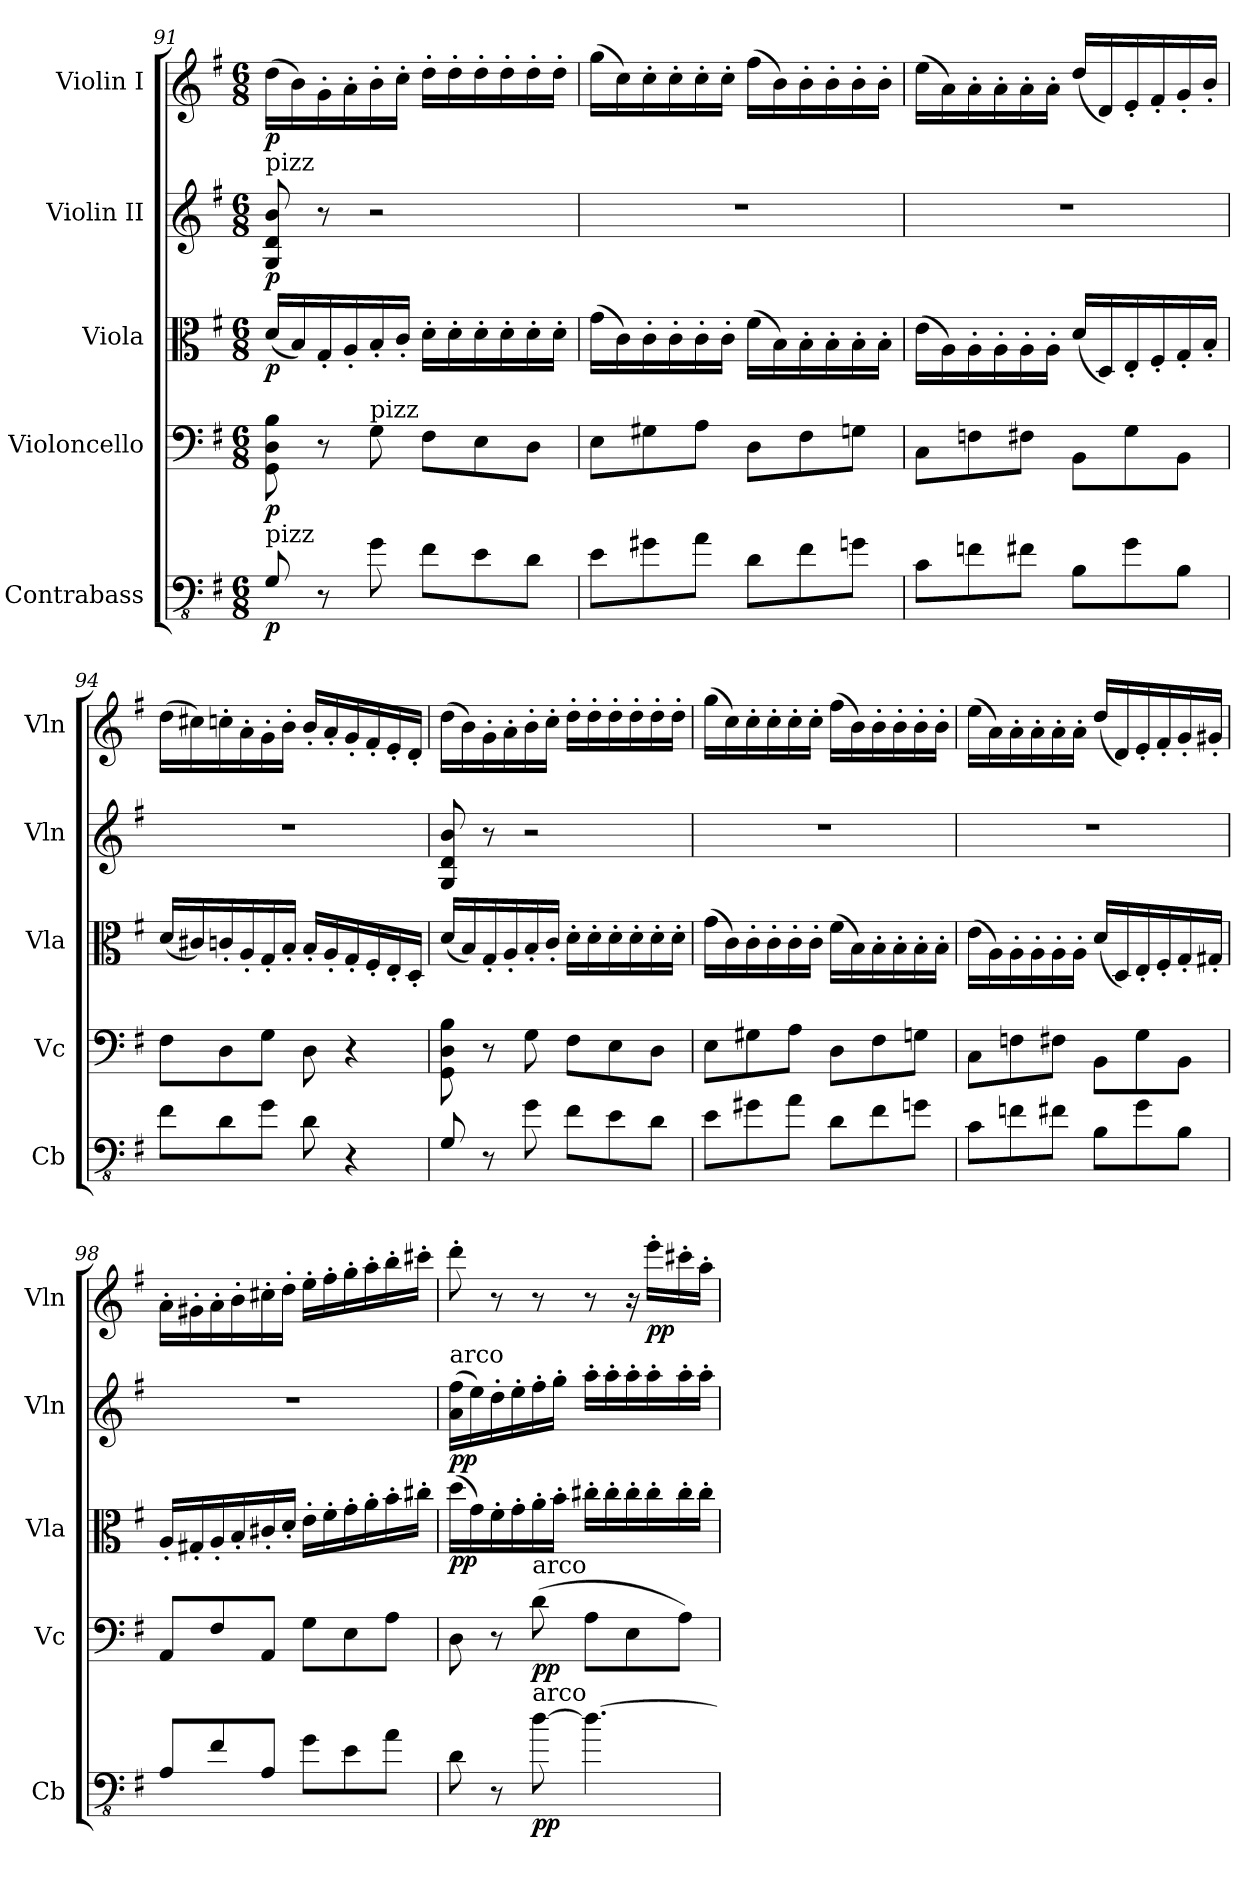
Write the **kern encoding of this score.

**kern	**dynam	**kern	**dynam	**kern	**dynam	**kern	**dynam	**kern	**dynam
*part5	*part5	*part4	*part4	*part3	*part3	*part2	*part2	*part1	*part1
*staff5	*staff5	*staff4	*staff4	*staff3	*staff3	*staff2	*staff2	*staff1	*staff1
*I"Contrabass	*	*I"Violoncello	*	*I"Viola	*	*I"Violin II	*	*I"Violin I	*
*I'Cb	*	*I'Vc	*	*I'Vla	*	*I'Vln	*	*I'Vln	*
*clefFv4	*	*clefF4	*	*clefC3	*	*clefG2	*	*clefG2	*
*ITrd7c12	*	*	*	*	*	*	*	*	*
*k[f#]	*	*k[f#]	*	*k[f#]	*	*k[f#]	*	*k[f#]	*
*M6/8	*	*M6/8	*	*M6/8	*	*M6/8	*	*M6/8	*
=91	=91	=91	=91	=91	=91	=91	=91	=91	=91
!	!	!	!	!	!	!LO:TX:a:t=pizz	!	!	!
!LO:TX:a:t=pizz	!	!	!	!	!	!	!	!	!
!	!LO:DY:b	!	!LO:DY:b	!	!LO:DY:b	!	!LO:DY:b	!	!LO:DY:b
8GGG/	p	8GG\ 8D\ 8B\	p	(16d/LL	p	8G/ 8d/ 8b/	p	(16dd\LL	p
.	.	.	.	16B/)	.	.	.	16b\)	.
8r	.	8r	.	16G'/	.	8r	.	16g'\	.
.	.	.	.	16A'/	.	.	.	16a'\	.
!	!	!LO:TX:a:t=pizz	!	!	!	!	!	!	!
8GG\	.	8G\	.	16B'/	.	2r	.	16b'\	.
.	.	.	.	16c'/JJ	.	.	.	16cc'\JJ	.
8FF#\L	.	8F#\L	.	16d'\LL	.	.	.	16dd'\LL	.
.	.	.	.	16d'\	.	.	.	16dd'\	.
8EE\	.	8E\	.	16d'\	.	.	.	16dd'\	.
.	.	.	.	16d'\	.	.	.	16dd'\	.
8DD\J	.	8D\J	.	16d'\	.	.	.	16dd'\	.
.	.	.	.	16d'\JJ	.	.	.	16dd'\JJ	.
!!LO:PB:g=z
=92	=92	=92	=92	=92	=92	=92	=92	=92	=92
8EE\L	.	8E\L	.	(16g\LL	.	2.r	.	(16gg\LL	.
.	.	.	.	16c\)	.	.	.	16cc\)	.
8GG#X\	.	8G#X\	.	16c'\	.	.	.	16cc'\	.
.	.	.	.	16c'\	.	.	.	16cc'\	.
8AA\J	.	8A\J	.	16c'\	.	.	.	16cc'\	.
.	.	.	.	16c'\JJ	.	.	.	16cc'\JJ	.
8DD\L	.	8D\L	.	(16f#\LL	.	.	.	(16ff#\LL	.
.	.	.	.	16B\)	.	.	.	16b\)	.
8FF#\	.	8F#\	.	16B'\	.	.	.	16b'\	.
.	.	.	.	16B'\	.	.	.	16b'\	.
8GGn\J	.	8Gn\J	.	16B'\	.	.	.	16b'\	.
.	.	.	.	16B'\JJ	.	.	.	16b'\JJ	.
=93	=93	=93	=93	=93	=93	=93	=93	=93	=93
8CC\L	.	8C\L	.	(16e\LL	.	2.r	.	(16ee\LL	.
.	.	.	.	16A\)	.	.	.	16a\)	.
8FFn\	.	8Fn\	.	16A'\	.	.	.	16a'\	.
.	.	.	.	16A'\	.	.	.	16a'\	.
8FF#X\J	.	8F#X\J	.	16A'\	.	.	.	16a'\	.
.	.	.	.	16A'\JJ	.	.	.	16a'\JJ	.
8BBB\L	.	8BB\L	.	(16d/LL	.	.	.	(16dd/LL	.
.	.	.	.	16D/)	.	.	.	16d/)	.
8GG\	.	8G\	.	16E'/	.	.	.	16e'/	.
.	.	.	.	16F#'/	.	.	.	16f#'/	.
8BBB\J	.	8BB\J	.	16G'/	.	.	.	16g'/	.
.	.	.	.	16B'/JJ	.	.	.	16b'/JJ	.
=94	=94	=94	=94	=94	=94	=94	=94	=94	=94
8FF#\L	.	8F#\L	.	(16d/LL	.	2.r	.	(16dd\LL	.
.	.	.	.	16c#X/)	.	.	.	16cc#X\)	.
8DD\	.	8D\	.	16cn'/	.	.	.	16ccn'\	.
.	.	.	.	16A'/	.	.	.	16a'\	.
8GG\J	.	8G\J	.	16G'/	.	.	.	16g'\	.
.	.	.	.	16B'/JJ	.	.	.	16b'\JJ	.
8DD\	.	8D\	.	16B'/LL	.	.	.	16b'/LL	.
.	.	.	.	16A'/	.	.	.	16a'/	.
4r	.	4r	.	16G'/	.	.	.	16g'/	.
.	.	.	.	16F#'/	.	.	.	16f#'/	.
.	.	.	.	16E'/	.	.	.	16e'/	.
.	.	.	.	16D'/JJ	.	.	.	16d'/JJ	.
=95	=95	=95	=95	=95	=95	=95	=95	=95	=95
8GGG/	.	8GG\ 8D\ 8B\	.	(16d/LL	.	8G/ 8d/ 8b/	.	(16dd\LL	.
.	.	.	.	16B/)	.	.	.	16b\)	.
8r	.	8r	.	16G'/	.	8r	.	16g'\	.
.	.	.	.	16A'/	.	.	.	16a'\	.
8GG\	.	8G\	.	16B'/	.	2r	.	16b'\	.
.	.	.	.	16c'/JJ	.	.	.	16cc'\JJ	.
8FF#\L	.	8F#\L	.	16d'\LL	.	.	.	16dd'\LL	.
.	.	.	.	16d'\	.	.	.	16dd'\	.
8EE\	.	8E\	.	16d'\	.	.	.	16dd'\	.
.	.	.	.	16d'\	.	.	.	16dd'\	.
8DD\J	.	8D\J	.	16d'\	.	.	.	16dd'\	.
.	.	.	.	16d'\JJ	.	.	.	16dd'\JJ	.
!!LO:LB:g=z
=96	=96	=96	=96	=96	=96	=96	=96	=96	=96
8EE\L	.	8E\L	.	(16g\LL	.	2.r	.	(16gg\LL	.
.	.	.	.	16c\)	.	.	.	16cc\)	.
8GG#X\	.	8G#X\	.	16c'\	.	.	.	16cc'\	.
.	.	.	.	16c'\	.	.	.	16cc'\	.
8AA\J	.	8A\J	.	16c'\	.	.	.	16cc'\	.
.	.	.	.	16c'\JJ	.	.	.	16cc'\JJ	.
8DD\L	.	8D\L	.	(16f#\LL	.	.	.	(16ff#\LL	.
.	.	.	.	16B\)	.	.	.	16b\)	.
8FF#\	.	8F#\	.	16B'\	.	.	.	16b'\	.
.	.	.	.	16B'\	.	.	.	16b'\	.
8GGn\J	.	8Gn\J	.	16B'\	.	.	.	16b'\	.
.	.	.	.	16B'\JJ	.	.	.	16b'\JJ	.
=97	=97	=97	=97	=97	=97	=97	=97	=97	=97
8CC\L	.	8C\L	.	(16e\LL	.	2.r	.	(16ee\LL	.
.	.	.	.	16A\)	.	.	.	16a\)	.
8FFn\	.	8Fn\	.	16A'\	.	.	.	16a'\	.
.	.	.	.	16A'\	.	.	.	16a'\	.
8FF#X\J	.	8F#X\J	.	16A'\	.	.	.	16a'\	.
.	.	.	.	16A'\JJ	.	.	.	16a'\JJ	.
8BBB\L	.	8BB\L	.	(16d/LL	.	.	.	(16dd/LL	.
.	.	.	.	16D/)	.	.	.	16d/)	.
8GG\	.	8G\	.	16E'/	.	.	.	16e'/	.
.	.	.	.	16F#'/	.	.	.	16f#'/	.
8BBB\J	.	8BB\J	.	16G'/	.	.	.	16g'/	.
.	.	.	.	16G#X'/JJ	.	.	.	16g#X'/JJ	.
=98	=98	=98	=98	=98	=98	=98	=98	=98	=98
8AAA/L	.	8AA/L	.	16A'/LL	.	2.r	.	16a'\LL	.
.	.	.	.	16G#X'/	.	.	.	16g#X'\	.
8FF#/	.	8F#/	.	16A'/	.	.	.	16a'\	.
.	.	.	.	16B'/	.	.	.	16b'\	.
8AAA/J	.	8AA/J	.	16c#X'/	.	.	.	16cc#X'\	.
.	.	.	.	16d'/JJ	.	.	.	16dd'\JJ	.
8GG\L	.	8G\L	.	16e'\LL	.	.	.	16ee'\LL	.
.	.	.	.	16f#'\	.	.	.	16ff#'\	.
8EE\	.	8E\	.	16g'\	.	.	.	16gg'\	.
.	.	.	.	16a'\	.	.	.	16aa'\	.
8AA\J	.	8A\J	.	16b'\	.	.	.	16bb'\	.
.	.	.	.	16cc#X'\JJ	.	.	.	16ccc#X'\JJ	.
!!LO:PB:g=z
=99	=99	=99	=99	=99	=99	=99	=99	=99	=99
!	!	!	!	!	!	!LO:TX:a:t=arco	!	!	!
!	!	!	!	!	!LO:DY:b	!	!LO:DY:b	!	!
8DD\	.	8D\	.	(16dd\LL	pp	(16a\ 16ff#\LL	pp	8ddd'\	.
.	.	.	.	16g\)	.	16ee\)	.	.	.
8r	.	8r	.	16f#'\	.	16dd'\	.	8r	.
.	.	.	.	16g'\	.	16ee'\	.	.	.
!	!	!LO:TX:a:t=arco	!	!	!	!	!	!	!
!LO:TX:a:t=arco	!	!	!	!	!	!	!	!	!
!	!LO:DY:b	!	!LO:DY:b	!	!	!	!	!	!
[8D\	pp	(8d\	pp	16a'\	.	16ff#'\	.	8r	.
.	.	.	.	16b'\JJ	.	16gg'\JJ	.	.	.
4.D\_	.	8A\L	.	16cc#X'\LL	.	16aa'\LL	.	8r	.
.	.	.	.	16cc#'\	.	16aa'\	.	.	.
.	.	8E\	.	16cc#'\	.	16aa'\	.	16r	.
!	!	!	!	!	!	!	!	!	!LO:DY:b
.	.	.	.	16cc#'\	.	16aa'\	.	16eee'\LL	pp
.	.	8A\J)	.	16cc#'\	.	16aa'\	.	16ccc#X'\	.
.	.	.	.	16cc#'\JJ	.	16aa'\JJ	.	16aa'\JJ	.
=	=	=	=	=	=	=	=	=	=
*-	*-	*-	*-	*-	*-	*-	*-	*-	*-
